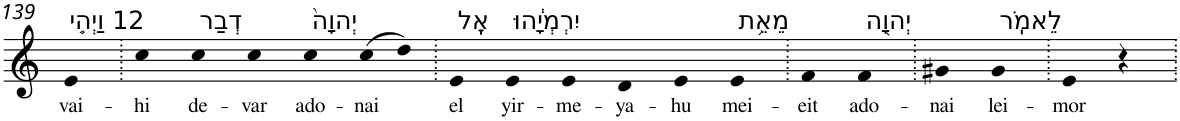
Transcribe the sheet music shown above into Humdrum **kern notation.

**kern	**text
*part1	*part1
*staff1	*staff1
*I"Piano	*
*I'Pno	*
!!LO:PB:g=z
*clefG2	*
*k[]	*
=139	=139
!LO:TX:a:t=12 וַיְהִ֤י	!
!	!LO:LY:b
4e	vai-
=140.	=140.
!	!LO:LY:b
4cc	-hi
!LO:TX:a:t=דְבַר	!
!	!LO:LY:b
4cc	de-
!	!LO:LY:b
4cc	-var
!LO:TX:a:t=יְהוָה֙	!
!	!LO:LY:b
4cc	ado-
!	!LO:LY:b
(>8cc	-nai
8dd)	.
=141.	=141.
!LO:TX:a:t=אֶֽל	!
!	!LO:LY:b
4e	el
!LO:TX:a:t=יִרְמְיָ֔הוּ	!
!	!LO:LY:b
4e	yir-
!	!LO:LY:b
4e	-me-
!	!LO:LY:b
4d	-ya-
!	!LO:LY:b
4e	-hu
!LO:TX:a:t=מֵאֵ֥ת	!
!	!LO:LY:b
4e	mei-
=142.	=142.
!	!LO:LY:b
4f	-eit
!LO:TX:a:t=יְהוָ֖ה	!
!	!LO:LY:b
4f	ado-
=143.	=143.
!	!LO:LY:b
4g#X	-nai
!LO:TX:a:t=לֵאמֹֽר	!
!	!LO:LY:b
4g#	lei-
=144.	=144.
!	!LO:LY:b
4e	-mor
4r	.
=.	=.
*-	*-
